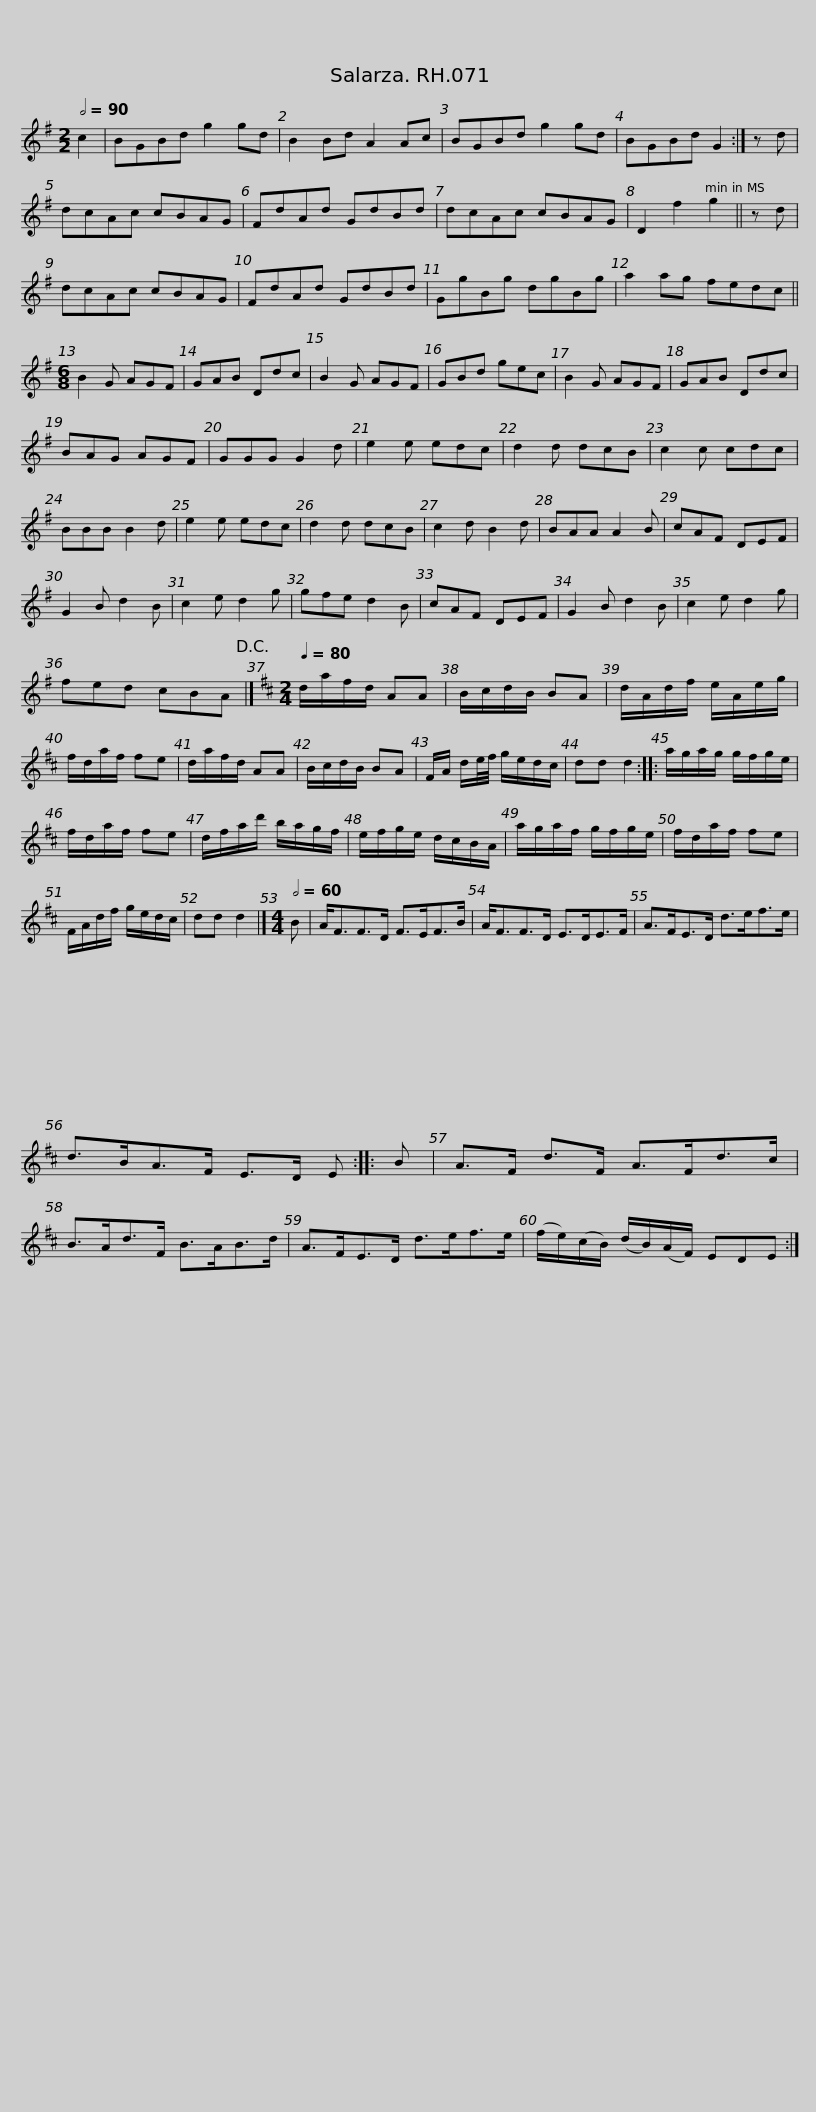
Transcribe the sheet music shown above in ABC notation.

X:1
L:1/8
Q:1/2=90
M:2/2
I:linebreak $
K:G
V:1 treble
V:1
 c2 | BGBd g2 gd | B2 Bd A2 Ac | BGBd g2 gd | BGBd G2 :|$ %5
 z d | dcAc cBAG | FdAd GdBd | dcAc cBAG | D2 f2 g2 ||$ %10
 z d | dcAc cBAG | FdAd GdBd | GgBg dgBg | a2 ag fedc ||$ %15
[M:6/8] B2 G AGF | GAB Ddc | B2 G AGF | GBd gec |$ B2 G AGF | %20
 GAB Ddc | BAG AGF | GGG G2 d |$ e2 e edc | d2 d dcB | %25
 c2 c cdc | BBB B2 d |$ e2 e edc | d2 d dcB | c2 d B2 d | %30
 BAA A2 B |$ cAF DEF | G2 B d2 B | c2 e d2 g | gfe d2 B |$ %35
 cAF DEF | G2 B d2 B | c2 e d2 g | fed cBA!D.C.! |][K:D][M:2/4][Q:1/4=80] d/a/f/d/ AA | %40
 B/c/d/B/ BA | d/A/d/f/ e/A/e/g/ |$ f/d/a/f/ fe |$ d/a/f/d/ AA | B/c/d/B/ BA | %45
 F/A/ d/e/4f/4 g/e/d/c/ | dd d2 ::$ a/g/a/g/ g/f/g/e/ | f/d/a/f/ fe | d/f/a/d'/ b/a/g/f/ | %50
 e/f/g/e/ d/c/B/A/ |$ a/g/a/f/ g/f/g/e/ | f/d/a/f/ fe | F/A/d/f/ g/e/d/c/ | dd d2 |] %55
[M:4/4][Q:1/2=60] B | A<FF>D F>EF>B |$ A<FF>D E>DE>F | A>FE>D d>ef>e | d>BA>F E>D E ::$ %60
 B | A>F d>F A>Fd>c | B>Ad>F B>AB>d | A>FE>D d>ef>e | (f/e/)(c/B/) (d/B/)(A/F/) EDE :| %65
